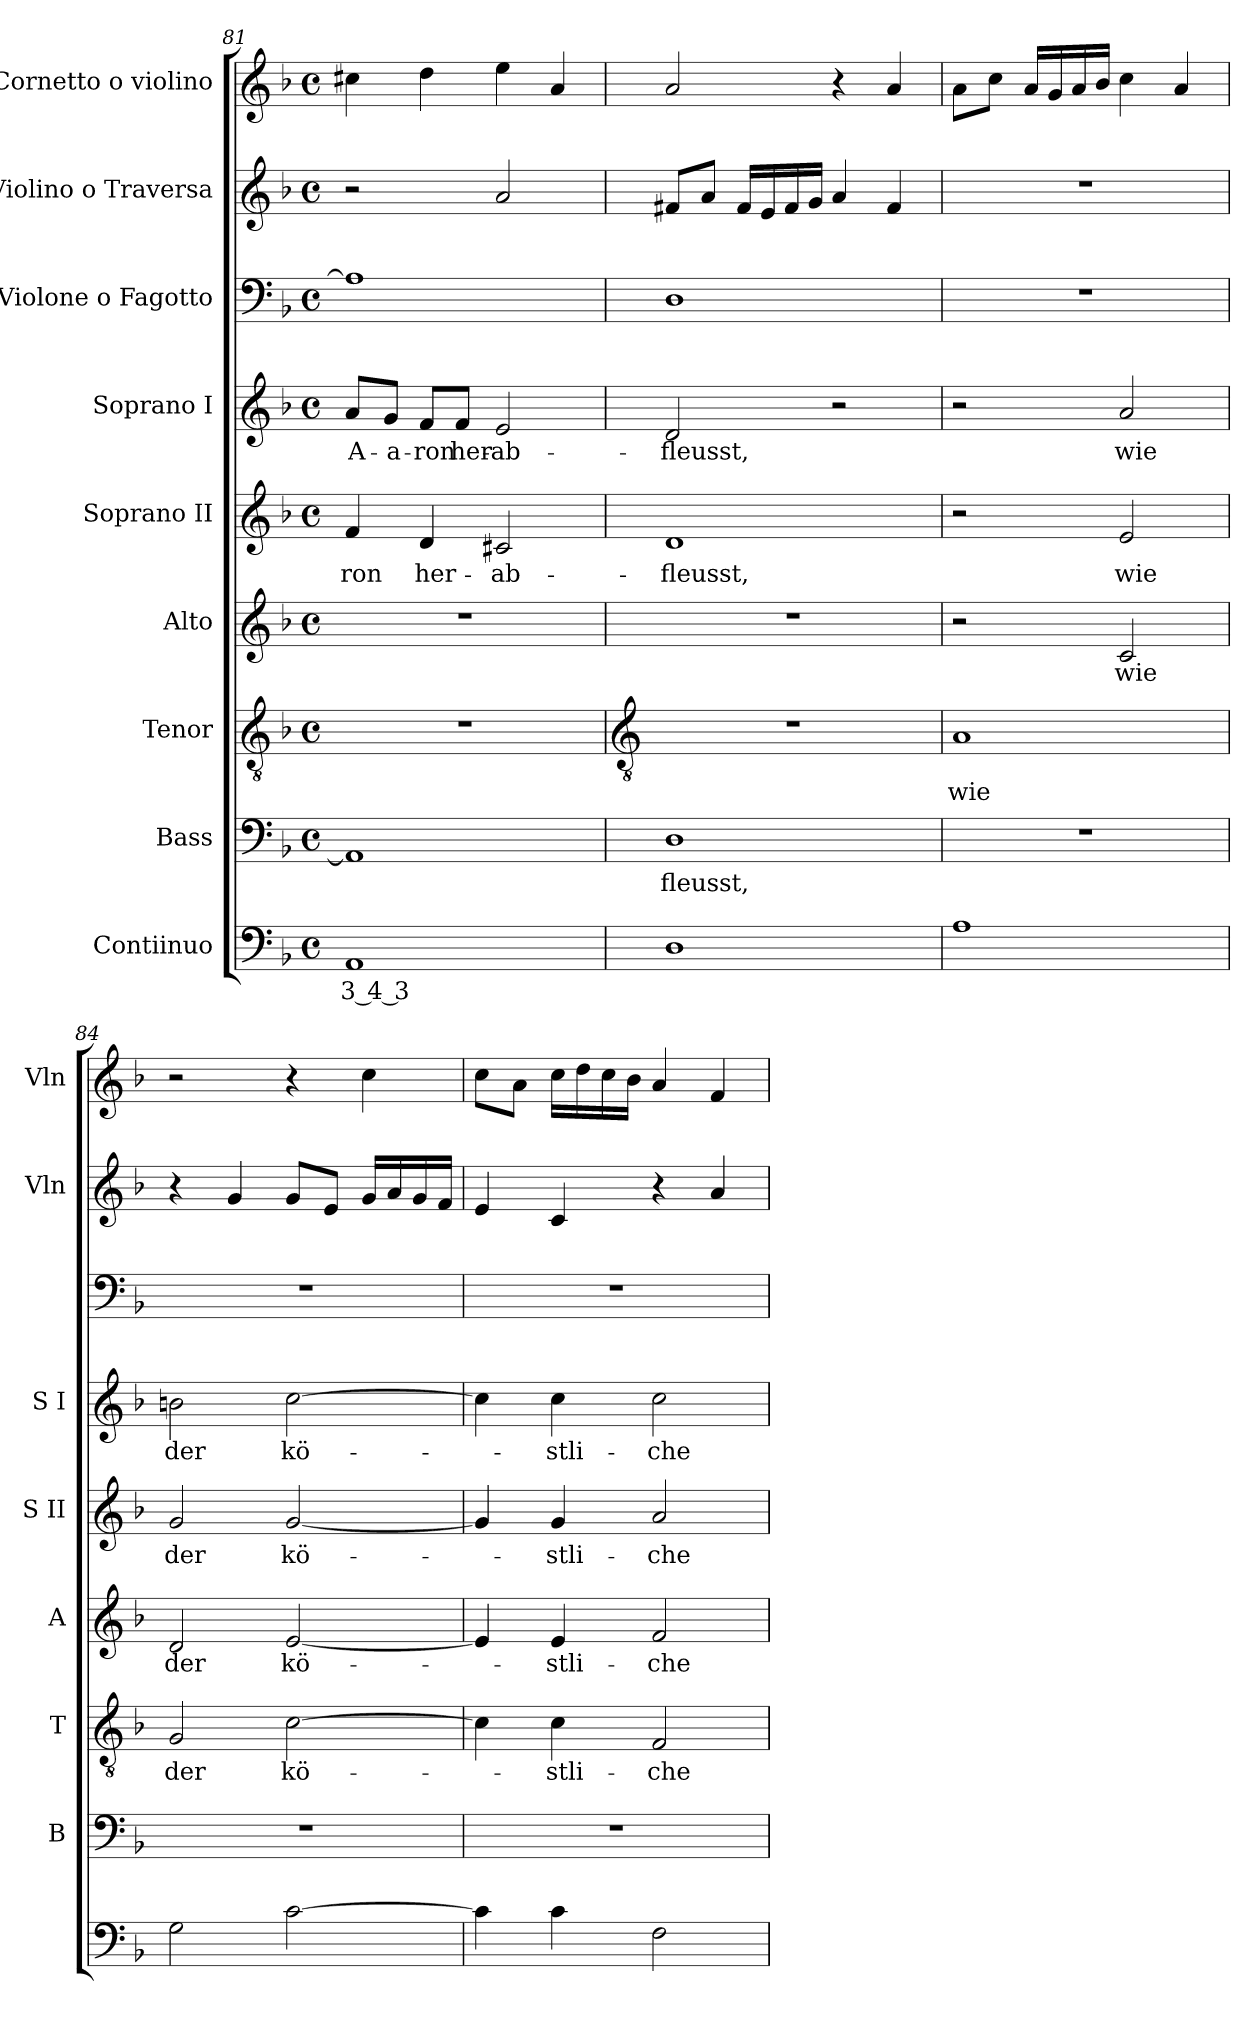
**kern	**text	**kern	**text	**kern	**text	**kern	**text	**kern	**text	**kern	**text	**kern	**kern	**kern
*part9	*part9	*part8	*part8	*part7	*part7	*part6	*part6	*part5	*part5	*part4	*part4	*part3	*part2	*part1
*staff9	*staff9	*staff8	*staff8	*staff7	*staff7	*staff6	*staff6	*staff5	*staff5	*staff4	*staff4	*staff3	*staff2	*staff1
*I"Contiinuo	*	*I"Bass	*	*I"Tenor	*	*I"Alto	*	*I"Soprano II	*	*I"Soprano I	*	*I"Violone o Fagotto	*I"Violino o Traversa	*I"Cornetto o violino
*	*	*I'B	*	*I'T	*	*I'A	*	*I'S II	*	*I'S I	*	*	*I'Vln	*I'Vln
*clefF4	*	*clefF4	*	*clefGv2	*	*clefG2	*	*clefG2	*	*clefG2	*	*clefF4	*clefG2	*clefG2
*k[b-]	*	*k[b-]	*	*k[b-]	*	*k[b-]	*	*k[b-]	*	*k[b-]	*	*k[b-]	*k[b-]	*k[b-]
*F:	*	*F:	*	*F:	*	*F:	*	*F:	*	*F:	*	*F:	*F:	*F:
*M4/4	*	*M4/4	*	*M4/4	*	*M4/4	*	*M4/4	*	*M4/4	*	*M4/4	*M4/4	*M4/4
*met(c)	*	*met(c)	*	*met(c)	*	*met(c)	*	*met(c)	*	*met(c)	*	*met(c)	*met(c)	*met(c)
=81	=81	=81	=81	=81	=81	=81	=81	=81	=81	=81	=81	=81	=81	=81
!	!LO:LY:b	!	!	!	!	!	!	!	!LO:LY:b	!	!LO:LY:b	!	!	!
1AA	3 4 3	1AA]	.	1r	.	1r	.	4f	-ron	8a/L	A-	1A]	2r	4cc#X
!	!	!	!	!	!	!	!	!	!	!	!LO:LY:b	!	!	!
.	.	.	.	.	.	.	.	.	.	8g/J	-a-	.	.	.
!	!	!	!	!	!	!	!	!	!LO:LY:b	!	!LO:LY:b	!	!	!
.	.	.	.	.	.	.	.	4d	her-	8f/L	-ron	.	.	4dd
!	!	!	!	!	!	!	!	!	!	!	!LO:LY:b	!	!	!
.	.	.	.	.	.	.	.	.	.	8f/J	her-	.	.	.
!	!	!	!	!	!	!	!	!	!LO:LY:b	!	!LO:LY:b	!	!	!
.	.	.	.	.	.	.	.	2c#X	-ab-	2e	-ab-	.	2a	4ee
.	.	.	.	.	.	.	.	.	.	.	.	.	.	4a
!!LO:LB:g=z
=82	=82	=82	=82	=82	=82	=82	=82	=82	=82	=82	=82	=82	=82	=82
*	*	*	*	*clefGv2	*	*	*	*	*	*	*	*	*	*
!	!	!	!LO:LY:b	!	!	!	!	!	!LO:LY:b	!	!LO:LY:b	!	!	!
1D	.	1D	fleusst,	1r	.	1r	.	1d	-fleusst,	2d	-fleusst,	1D	8f#XL	2a
.	.	.	.	.	.	.	.	.	.	.	.	.	8aJ	.
.	.	.	.	.	.	.	.	.	.	.	.	.	16f#LL	.
.	.	.	.	.	.	.	.	.	.	.	.	.	16e	.
.	.	.	.	.	.	.	.	.	.	.	.	.	16f#	.
.	.	.	.	.	.	.	.	.	.	.	.	.	16gJJ	.
.	.	.	.	.	.	.	.	.	.	2r	.	.	4a	4r
.	.	.	.	.	.	.	.	.	.	.	.	.	4f#	4a
=83	=83	=83	=83	=83	=83	=83	=83	=83	=83	=83	=83	=83	=83	=83
!	!	!	!	!	!LO:LY:b	!	!	!	!	!	!	!	!	!
1A	.	1r	.	1A	wie	2r	.	2r	.	2r	.	1r	1r	8aL
.	.	.	.	.	.	.	.	.	.	.	.	.	.	8ccJ
.	.	.	.	.	.	.	.	.	.	.	.	.	.	16aLL
.	.	.	.	.	.	.	.	.	.	.	.	.	.	16g
.	.	.	.	.	.	.	.	.	.	.	.	.	.	16a
.	.	.	.	.	.	.	.	.	.	.	.	.	.	16b-JJ
!	!	!	!	!	!	!	!LO:LY:b	!	!LO:LY:b	!	!LO:LY:b	!	!	!
.	.	.	.	.	.	2c	wie	2e	wie	2a	wie	.	.	4cc
.	.	.	.	.	.	.	.	.	.	.	.	.	.	4a
=84	=84	=84	=84	=84	=84	=84	=84	=84	=84	=84	=84	=84	=84	=84
!	!	!	!	!	!LO:LY:b	!	!LO:LY:b	!	!LO:LY:b	!	!LO:LY:b	!	!	!
2G	.	1r	.	2G	der	2d	der	2g	der	2bn	der	1r	4r	2r
.	.	.	.	.	.	.	.	.	.	.	.	.	4g	.
!	!	!	!	!	!LO:LY:b	!	!LO:LY:b	!	!LO:LY:b	!	!LO:LY:b	!	!	!
[2c	.	.	.	[2c	kö-	[2e	kö-	[2g	kö-	[2cc	kö-	.	8gL	4r
.	.	.	.	.	.	.	.	.	.	.	.	.	8eJ	.
.	.	.	.	.	.	.	.	.	.	.	.	.	16gLL	4cc
.	.	.	.	.	.	.	.	.	.	.	.	.	16a	.
.	.	.	.	.	.	.	.	.	.	.	.	.	16g	.
.	.	.	.	.	.	.	.	.	.	.	.	.	16fJJ	.
=85	=85	=85	=85	=85	=85	=85	=85	=85	=85	=85	=85	=85	=85	=85
4c]	.	1r	.	4c]	.	4e]	.	4g]	.	4cc]	.	1r	4e	8ccL
.	.	.	.	.	.	.	.	.	.	.	.	.	.	8aJ
!	!	!	!	!	!LO:LY:b	!	!LO:LY:b	!	!LO:LY:b	!	!LO:LY:b	!	!	!
4c	.	.	.	4c	stli-	4e	stli-	4g	stli-	4cc	stli-	.	4c	16ccLL
.	.	.	.	.	.	.	.	.	.	.	.	.	.	16dd
.	.	.	.	.	.	.	.	.	.	.	.	.	.	16cc
.	.	.	.	.	.	.	.	.	.	.	.	.	.	16b-JJ
!	!	!	!	!	!LO:LY:b	!	!LO:LY:b	!	!LO:LY:b	!	!LO:LY:b	!	!	!
2F	.	.	.	2F	-che	2f	-che	2a	-che	2cc	-che	.	4r	4a
.	.	.	.	.	.	.	.	.	.	.	.	.	4a	4f
=	=	=	=	=	=	=	=	=	=	=	=	=	=	=
*-	*-	*-	*-	*-	*-	*-	*-	*-	*-	*-	*-	*-	*-	*-
